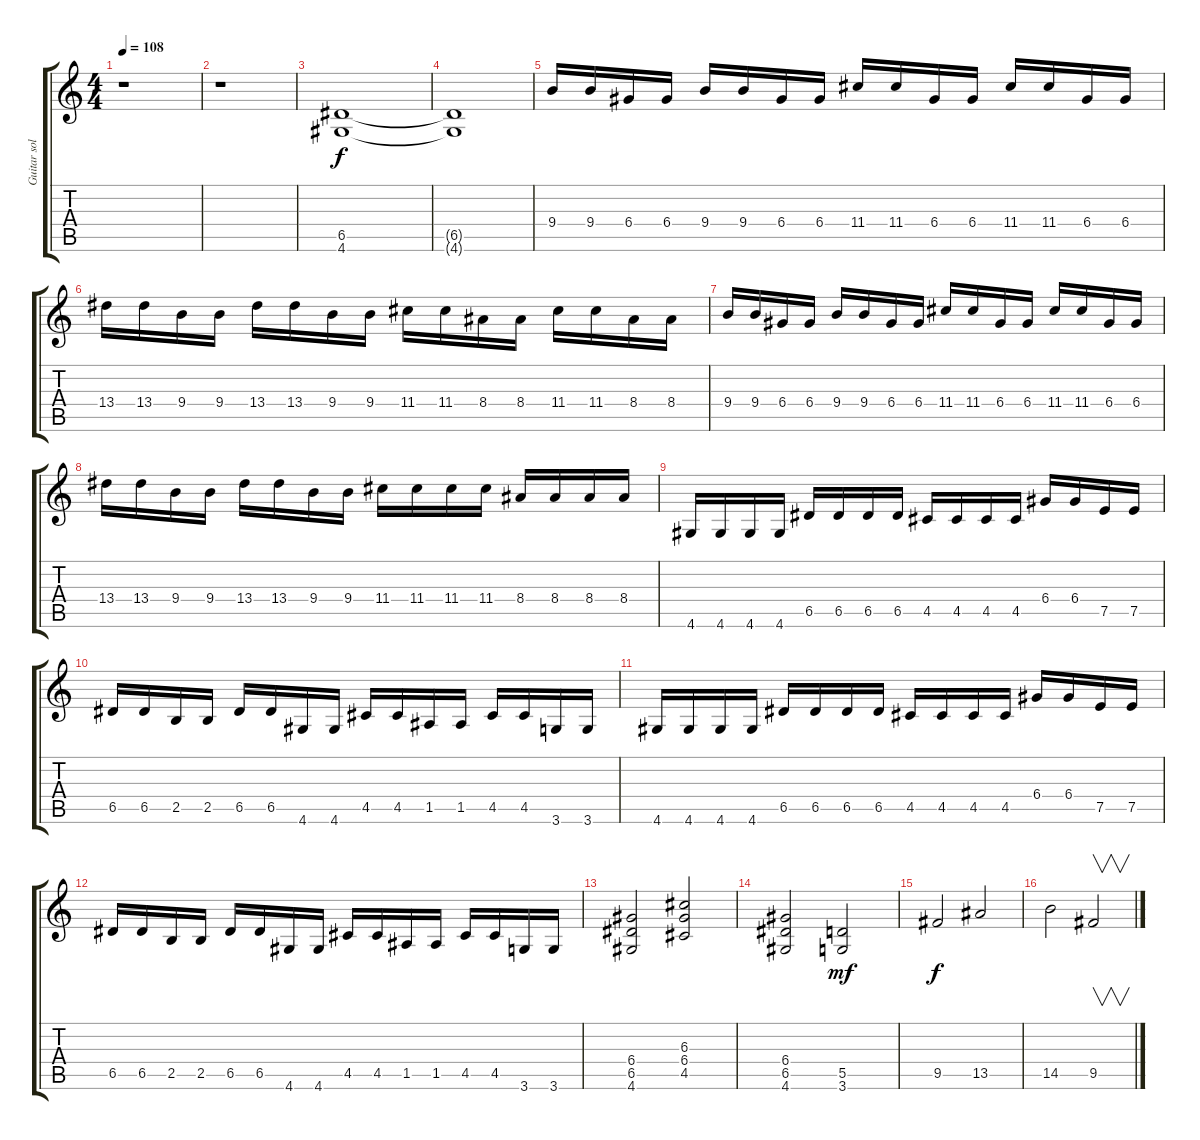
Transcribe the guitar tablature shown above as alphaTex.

\track ("Guitar solo" "Guitar sol") {instrument overdrivenguitar}
\staff {score tabs}
\tuning (E4 B3 G3 D3 A2 E2) {hide}
\ts (4 4)
\tempo 108
\clef g2
\ks c
r.1{dy f instrument overdrivenguitar} |
r.1 |
(6.5 4.6).1 |
(6.5{t} 4.6{t}).1 |
9.4.16 9.4.16 6.4.16 6.4.16 9.4.16 9.4.16 6.4.16 6.4.16 11.4.16 11.4.16 6.4.16 6.4.16 11.4.16 11.4.16 6.4.16 6.4.16 |
13.4.16 13.4.16 9.4.16 9.4.16 13.4.16 13.4.16 9.4.16 9.4.16 11.4.16 11.4.16 8.4.16 8.4.16 11.4.16 11.4.16 8.4.16 8.4.16 |
9.4.16 9.4.16 6.4.16 6.4.16 9.4.16 9.4.16 6.4.16 6.4.16 11.4.16 11.4.16 6.4.16 6.4.16 11.4.16 11.4.16 6.4.16 6.4.16 |
13.4.16 13.4.16 9.4.16 9.4.16 13.4.16 13.4.16 9.4.16 9.4.16 11.4.16 11.4.16 11.4.16 11.4.16 8.4.16 8.4.16 8.4.16 8.4.16 |
4.6.16 4.6.16 4.6.16 4.6.16 6.5.16 6.5.16 6.5.16 6.5.16 4.5.16 4.5.16 4.5.16 4.5.16 6.4.16 6.4.16 7.5.16 7.5.16 |
6.5.16 6.5.16 2.5.16 2.5.16 6.5.16 6.5.16 4.6.16 4.6.16 4.5.16 4.5.16 1.5.16 1.5.16 4.5.16 4.5.16 3.6.16 3.6.16 |
4.6.16 4.6.16 4.6.16 4.6.16 6.5.16 6.5.16 6.5.16 6.5.16 4.5.16 4.5.16 4.5.16 4.5.16 6.4.16 6.4.16 7.5.16 7.5.16 |
6.5.16 6.5.16 2.5.16 2.5.16 6.5.16 6.5.16 4.6.16 4.6.16 4.5.16 4.5.16 1.5.16 1.5.16 4.5.16 4.5.16 3.6.16 3.6.16 |
(6.4 6.5 4.6).2{volume 16} (6.3 6.4 4.5).2 |
(6.4 6.5 4.6).2 (5.5 3.6).2{dy mf} |
9.5.2{dy f} 13.5.2 |
14.5.2 9.5.2{v}
